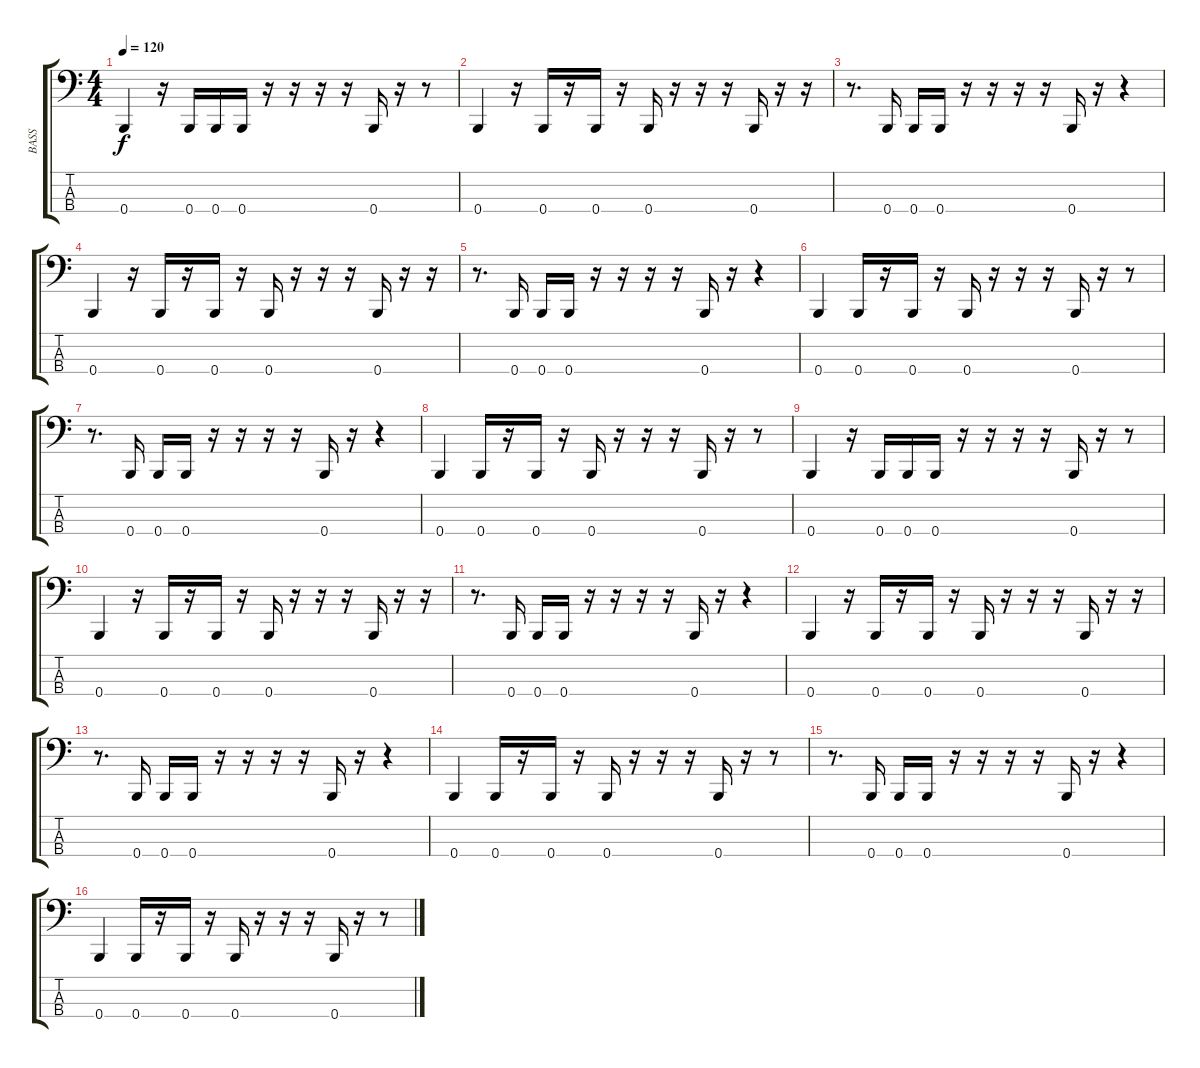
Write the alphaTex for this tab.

\track ("BASS" "BASS") {instrument electricbasspick}
\staff {score tabs}
\tuning (E2 B1 Gb1 B0) {hide}
\ts (4 4)
\tempo 120
\clef f4
\ks c
0.4.4{dy f} r.16 0.4.16 0.4.16 0.4.16 r.16 r.16 r.16 r.16 0.4.16 r.16 r.8 |
0.4.4 r.16 0.4.16 r.16 0.4.16 r.16 0.4.16 r.16 r.16 r.16 0.4.16 r.16 r.16 |
r.8{d} 0.4.16 0.4.16 0.4.16 r.16 r.16 r.16 r.16 0.4.16 r.16 r.4 |
0.4.4 r.16 0.4.16 r.16 0.4.16 r.16 0.4.16 r.16 r.16 r.16 0.4.16 r.16 r.16 |
r.8{d} 0.4.16 0.4.16 0.4.16 r.16 r.16 r.16 r.16 0.4.16 r.16 r.4 |
0.4.4 0.4.16 r.16 0.4.16 r.16 0.4.16 r.16 r.16 r.16 0.4.16 r.16 r.8 |
r.8{d} 0.4.16 0.4.16 0.4.16 r.16 r.16 r.16 r.16 0.4.16 r.16 r.4 |
0.4.4 0.4.16 r.16 0.4.16 r.16 0.4.16 r.16 r.16 r.16 0.4.16 r.16 r.8 |
0.4.4 r.16 0.4.16 0.4.16 0.4.16 r.16 r.16 r.16 r.16 0.4.16 r.16 r.8 |
0.4.4 r.16 0.4.16 r.16 0.4.16 r.16 0.4.16 r.16 r.16 r.16 0.4.16 r.16 r.16 |
r.8{d} 0.4.16 0.4.16 0.4.16 r.16 r.16 r.16 r.16 0.4.16 r.16 r.4 |
0.4.4 r.16 0.4.16 r.16 0.4.16 r.16 0.4.16 r.16 r.16 r.16 0.4.16 r.16 r.16 |
r.8{d} 0.4.16 0.4.16 0.4.16 r.16 r.16 r.16 r.16 0.4.16 r.16 r.4 |
0.4.4 0.4.16 r.16 0.4.16 r.16 0.4.16 r.16 r.16 r.16 0.4.16 r.16 r.8 |
r.8{d} 0.4.16 0.4.16 0.4.16 r.16 r.16 r.16 r.16 0.4.16 r.16 r.4 |
0.4.4 0.4.16 r.16 0.4.16 r.16 0.4.16 r.16 r.16 r.16 0.4.16 r.16 r.8
